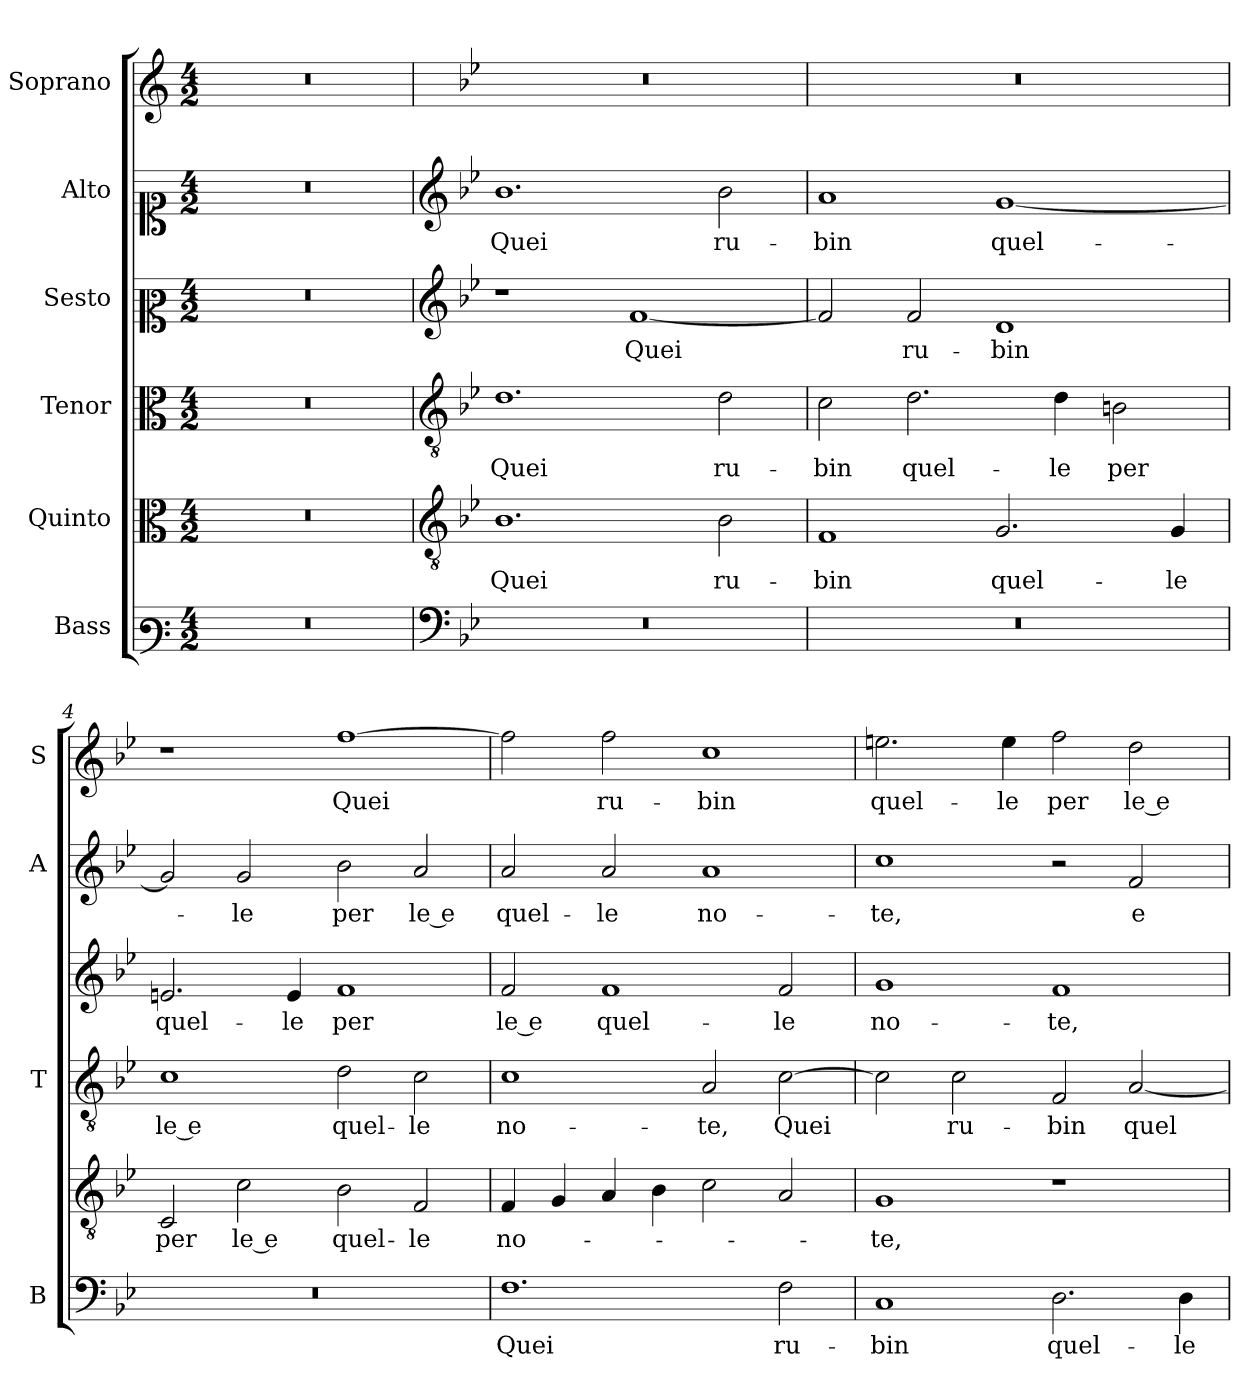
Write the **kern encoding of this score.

**kern	**text	**kern	**text	**kern	**text	**kern	**text	**kern	**text	**kern	**text
*part6	*part6	*part5	*part5	*part4	*part4	*part3	*part3	*part2	*part2	*part1	*part1
*staff6	*staff6	*staff5	*staff5	*staff4	*staff4	*staff3	*staff3	*staff2	*staff2	*staff1	*staff1
*I"Bass	*	*I"Quinto	*	*I"Tenor	*	*I"Sesto	*	*I"Alto	*	*I"Soprano	*
*I'B	*	*	*	*I'T	*	*	*	*I'A	*	*I'S	*
*clefF3	*	*clefC3	*	*clefC3	*	*clefC2	*	*clefC1	*	*clefG2	*
*k[]	*	*k[]	*	*k[]	*	*k[]	*	*k[]	*	*k[]	*
*C:	*	*C:	*	*C:	*	*C:	*	*C:	*	*C:	*
*M4/2	*	*M4/2	*	*M4/2	*	*M4/2	*	*M4/2	*	*M4/2	*
=1	=1	=1	=1	=1	=1	=1	=1	=1	=1	=1	=1
0r	.	0r	.	0r	.	0r	.	0r	.	0r	.
=2	=2	=2	=2	=2	=2	=2	=2	=2	=2	=2	=2
*clefF4	*	*clefGv2	*	*clefGv2	*	*clefG2	*	*clefG2	*	*	*
*k[b-e-]	*	*k[b-e-]	*	*k[b-e-]	*	*k[b-e-]	*	*k[b-e-]	*	*k[b-e-]	*
*B-:	*	*B-:	*	*B-:	*	*B-:	*	*B-:	*	*B-:	*
!	!	!	!LO:LY:b	!	!LO:LY:b	!	!	!	!LO:LY:b	!	!
0r	.	1.B-	Quei	1.d	Quei	1r	.	1.b-	Quei	0r	.
!	!	!	!	!	!	!	!LO:LY:b	!	!	!	!
.	.	.	.	.	.	[1f	Quei	.	.	.	.
!	!	!	!LO:LY:b	!	!LO:LY:b	!	!	!	!LO:LY:b	!	!
.	.	2B-\	ru-	2d\	ru-	.	.	2b-\	ru-	.	.
=3	=3	=3	=3	=3	=3	=3	=3	=3	=3	=3	=3
!	!	!	!LO:LY:b	!	!LO:LY:b	!	!	!	!LO:LY:b	!	!
0r	.	1F	-bin	2c\	-bin	2f/]	.	1a	-bin	0r	.
!	!	!	!	!	!LO:LY:b	!	!LO:LY:b	!	!	!	!
.	.	.	.	2.d\	quel-	2f/	ru-	.	.	.	.
!	!	!	!LO:LY:b	!	!	!	!LO:LY:b	!	!LO:LY:b	!	!
.	.	2.G/	quel-	.	.	1d	-bin	[1g	quel-	.	.
!	!	!	!	!	!LO:LY:b	!	!	!	!	!	!
.	.	.	.	4d\	-le	.	.	.	.	.	.
!	!	!	!	!	!LO:LY:b	!	!	!	!	!	!
.	.	.	.	2Bn\	per	.	.	.	.	.	.
!	!	!	!LO:LY:b	!	!	!	!	!	!	!	!
.	.	4G/	-le	.	.	.	.	.	.	.	.
=4	=4	=4	=4	=4	=4	=4	=4	=4	=4	=4	=4
!	!	!	!LO:LY:b	!	!LO:LY:b	!	!LO:LY:b	!	!	!	!
0r	.	2C/	per	1c	le e	2.en/	quel-	2g/]	.	1r	.
!	!	!	!LO:LY:b	!	!	!	!	!	!LO:LY:b	!	!
.	.	2c\	le e	.	.	.	.	2g/	-le	.	.
!	!	!	!	!	!	!	!LO:LY:b	!	!	!	!
.	.	.	.	.	.	4e/	-le	.	.	.	.
!	!	!	!LO:LY:b	!	!LO:LY:b	!	!LO:LY:b	!	!LO:LY:b	!	!LO:LY:b
.	.	2B-\	quel-	2d\	quel-	1f	per	2b-\	per	[1ff	Quei
!	!	!	!LO:LY:b	!	!LO:LY:b	!	!	!	!LO:LY:b	!	!
.	.	2F/	-le	2c\	-le	.	.	2a/	le e	.	.
!!LO:LB:g=z
=5	=5	=5	=5	=5	=5	=5	=5	=5	=5	=5	=5
!	!LO:LY:b	!	!LO:LY:b	!	!LO:LY:b	!	!LO:LY:b	!	!LO:LY:b	!	!
1.F	Quei	4F/	no-	1c	no-	2f/	le e	2a/	quel-	2ff\]	.
.	.	4G/	.	.	.	.	.	.	.	.	.
!	!	!	!	!	!	!	!LO:LY:b	!	!LO:LY:b	!	!LO:LY:b
.	.	4A/	.	.	.	1f	quel-	2a/	-le	2ff\	ru-
.	.	4B-\	.	.	.	.	.	.	.	.	.
!	!	!	!	!	!LO:LY:b	!	!	!	!LO:LY:b	!	!LO:LY:b
.	.	2c\	.	2A/	-te,	.	.	1a	no-	1cc	-bin
!	!LO:LY:b	!	!	!	!LO:LY:b	!	!LO:LY:b	!	!	!	!
2F\	ru-	2A/	.	[2c\	Quei	2f/	-le	.	.	.	.
=6	=6	=6	=6	=6	=6	=6	=6	=6	=6	=6	=6
!	!LO:LY:b	!	!LO:LY:b	!	!	!	!LO:LY:b	!	!LO:LY:b	!	!LO:LY:b
1C	-bin	1G	-te,	2c\]	.	1g	no-	1cc	-te,	2.een\	quel-
!	!	!	!	!	!LO:LY:b	!	!	!	!	!	!
.	.	.	.	2c\	ru-	.	.	.	.	.	.
!	!	!	!	!	!	!	!	!	!	!	!LO:LY:b
.	.	.	.	.	.	.	.	.	.	4ee\	-le
!	!LO:LY:b	!	!	!	!LO:LY:b	!	!LO:LY:b	!	!	!	!LO:LY:b
2.D\	quel-	1r	.	2F/	-bin	1f	-te,	2r	.	2ff\	per
!	!	!	!	!	!LO:LY:b	!	!	!	!LO:LY:b	!	!LO:LY:b
.	.	.	.	[2A/	quel-	.	.	2f/	e	2dd\	le e
!	!LO:LY:b	!	!	!	!	!	!	!	!	!	!
4D\	-le	.	.	.	.	.	.	.	.	.	.
=	=	=	=	=	=	=	=	=	=	=	=
*-	*-	*-	*-	*-	*-	*-	*-	*-	*-	*-	*-
